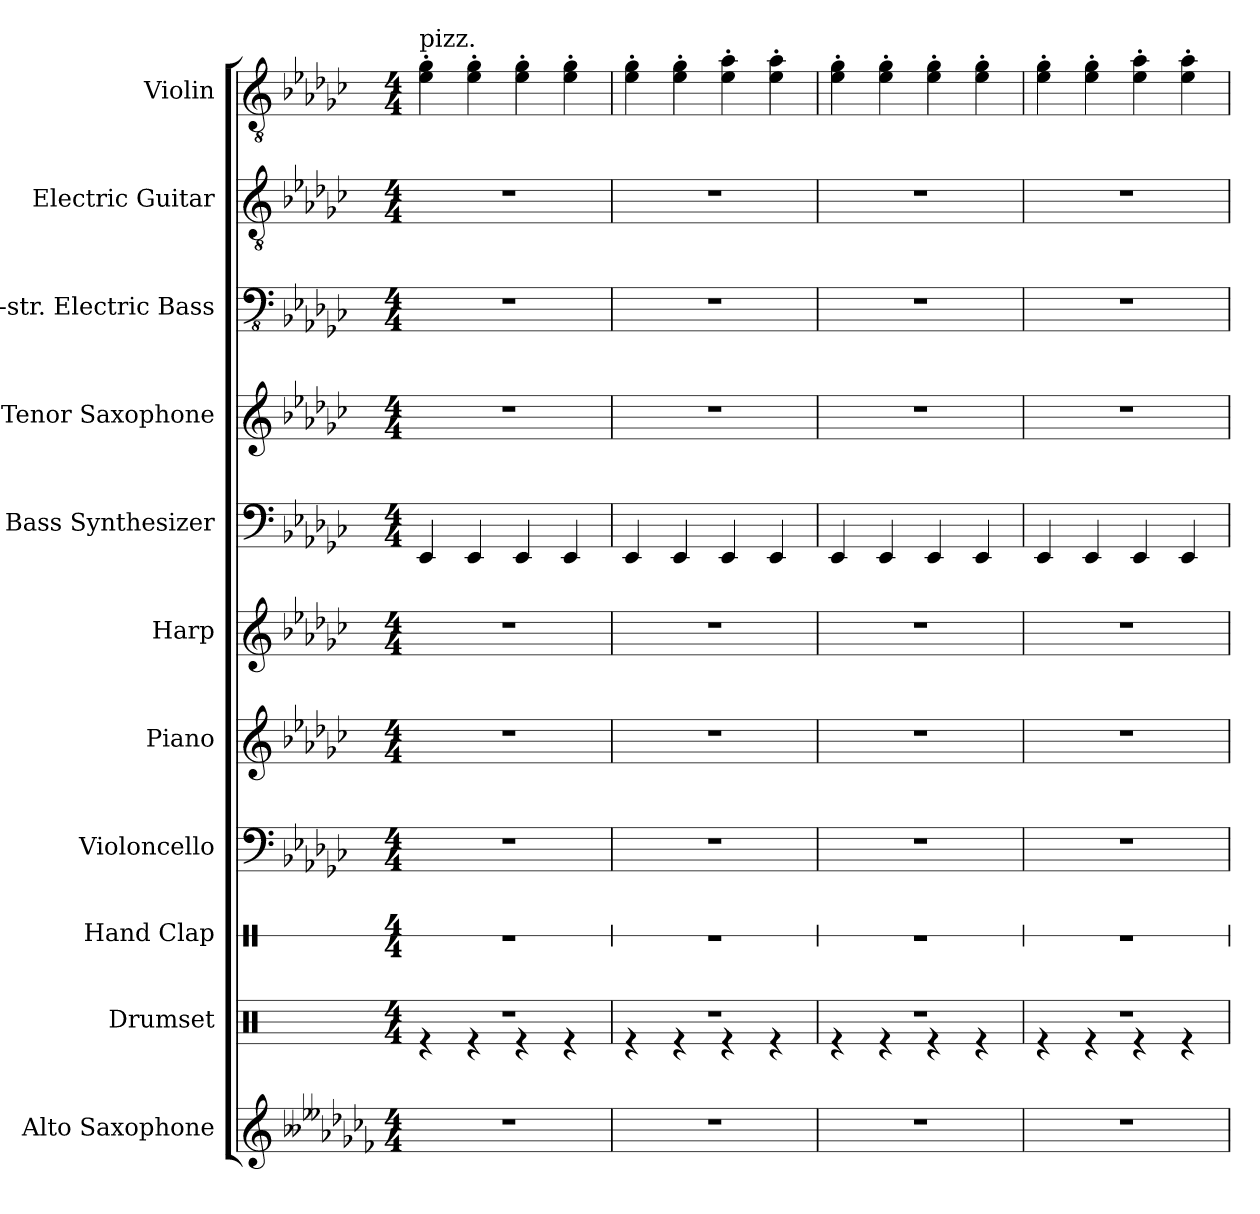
**kern	**kern	**kern	**kern	**kern	**kern	**kern	**kern	**kern	**kern	**kern
*part11	*part10	*part9	*part8	*part7	*part6	*part5	*part4	*part3	*part2	*part1
*staff11	*staff10	*staff9	*staff8	*staff7	*staff6	*staff5	*staff4	*staff3	*staff2	*staff1
*I"Alto Saxophone	*I"Drumset	*I"Hand Clap	*I"Violoncello	*I"Piano	*I"Harp	*I"Bass Synthesizer	*I"Tenor Saxophone	*I"5-str. Electric Bass	*I"Electric Guitar	*I"Violin
*I'A. Sax.	*I'Drs.	*I'Hd. Clp.	*I'Vc.	*I'Pno.	*I'Hrp.	*I'Synth.	*I'T. Sax.	*I'El. B.	*I'El. Guit.	*I'Vln.
*	*	*stria1	*	*	*	*	*	*	*	*
*clefG2	*clefX	*clefX	*clefF4	*clefG2	*clefG2	*clefF4	*clefG2	*clefFv4	*clefGv2	*clefGv2
*ITrd5c9	*	*	*	*	*	*	*ITrd8c14	*	*	*
*k[b--e--a-d-g-c-f-]	*k[]	*k[]	*k[b-e-a-d-g-c-]	*k[b-e-a-d-g-c-]	*k[b-e-a-d-g-c-]	*k[b-e-a-d-g-c-]	*k[b-e-a-d-g-c-]	*k[b-e-a-d-g-c-]	*k[b-e-a-d-g-c-]	*k[b-e-a-d-g-c-]
*M4/4	*M4/4	*M4/4	*M4/4	*M4/4	*M4/4	*M4/4	*M4/4	*M4/4	*M4/4	*M4/4
*MM120	*MM120	*MM120	*MM120	*MM120	*MM120	*MM120	*MM120	*MM120	*MM120	*MM120
=1	=1	=1	=1	=1	=1	=1	=1	=1	=1	=1
*	*^	*	*	*	*	*	*	*	*	*
!	!	!	!	!	!	!	!	!	!	!	!LO:TX:a:t=pizz.
1r	1r	4r	1r	1r	1r	1r	4EE-/	1r	1r	1r	4e-\' 4g-\'
.	.	4r	.	.	.	.	4EE-/	.	.	.	4e-\' 4g-\'
.	.	4r	.	.	.	.	4EE-/	.	.	.	4e-\' 4g-\'
.	.	4r	.	.	.	.	4EE-/	.	.	.	4e-\' 4g-\'
=2	=2	=2	=2	=2	=2	=2	=2	=2	=2	=2	=2
1r	1r	4r	1r	1r	1r	1r	4EE-/	1r	1r	1r	4e-\' 4g-\'
.	.	4r	.	.	.	.	4EE-/	.	.	.	4e-\' 4g-\'
.	.	4r	.	.	.	.	4EE-/	.	.	.	4e-\' 4a-\'
.	.	4r	.	.	.	.	4EE-/	.	.	.	4e-\' 4a-\'
=3	=3	=3	=3	=3	=3	=3	=3	=3	=3	=3	=3
1r	1r	4r	1r	1r	1r	1r	4EE-/	1r	1r	1r	4e-\' 4g-\'
.	.	4r	.	.	.	.	4EE-/	.	.	.	4e-\' 4g-\'
.	.	4r	.	.	.	.	4EE-/	.	.	.	4e-\' 4g-\'
.	.	4r	.	.	.	.	4EE-/	.	.	.	4e-\' 4g-\'
=4	=4	=4	=4	=4	=4	=4	=4	=4	=4	=4	=4
1r	1r	4r	1r	1r	1r	1r	4EE-/	1r	1r	1r	4e-\' 4g-\'
.	.	4r	.	.	.	.	4EE-/	.	.	.	4e-\' 4g-\'
.	.	4r	.	.	.	.	4EE-/	.	.	.	4e-\' 4a-\'
.	.	4r	.	.	.	.	4EE-/	.	.	.	4e-\' 4a-\'
*	*v	*v	*	*	*	*	*	*	*	*	*
=	=	=	=	=	=	=	=	=	=	=
*-	*-	*-	*-	*-	*-	*-	*-	*-	*-	*-
